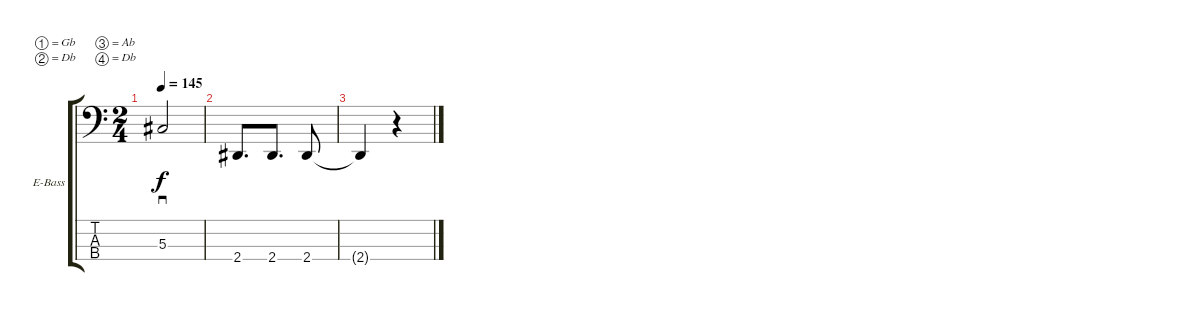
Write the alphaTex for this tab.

\bracketExtendMode groupsimilarinstruments
\firstSystemTrackNameOrientation horizontal
\otherSystemsTrackNameOrientation horizontal
\track ("Electric Bass" "E-Bass") {instrument electricbassfinger}
\staff {score tabs}
\tuning (Gb2 Db2 Ab1 Db1)
\ts (2 4)
\tempo 145
\clef f4
\scale
0.333333
\ks c
5.3.2{sd dy f} |
\scale
0.333333 2.4.8{d} 2.4.8{d} 2.4.8 |
\scale
0.333333 2.4{t}.4 r.4
